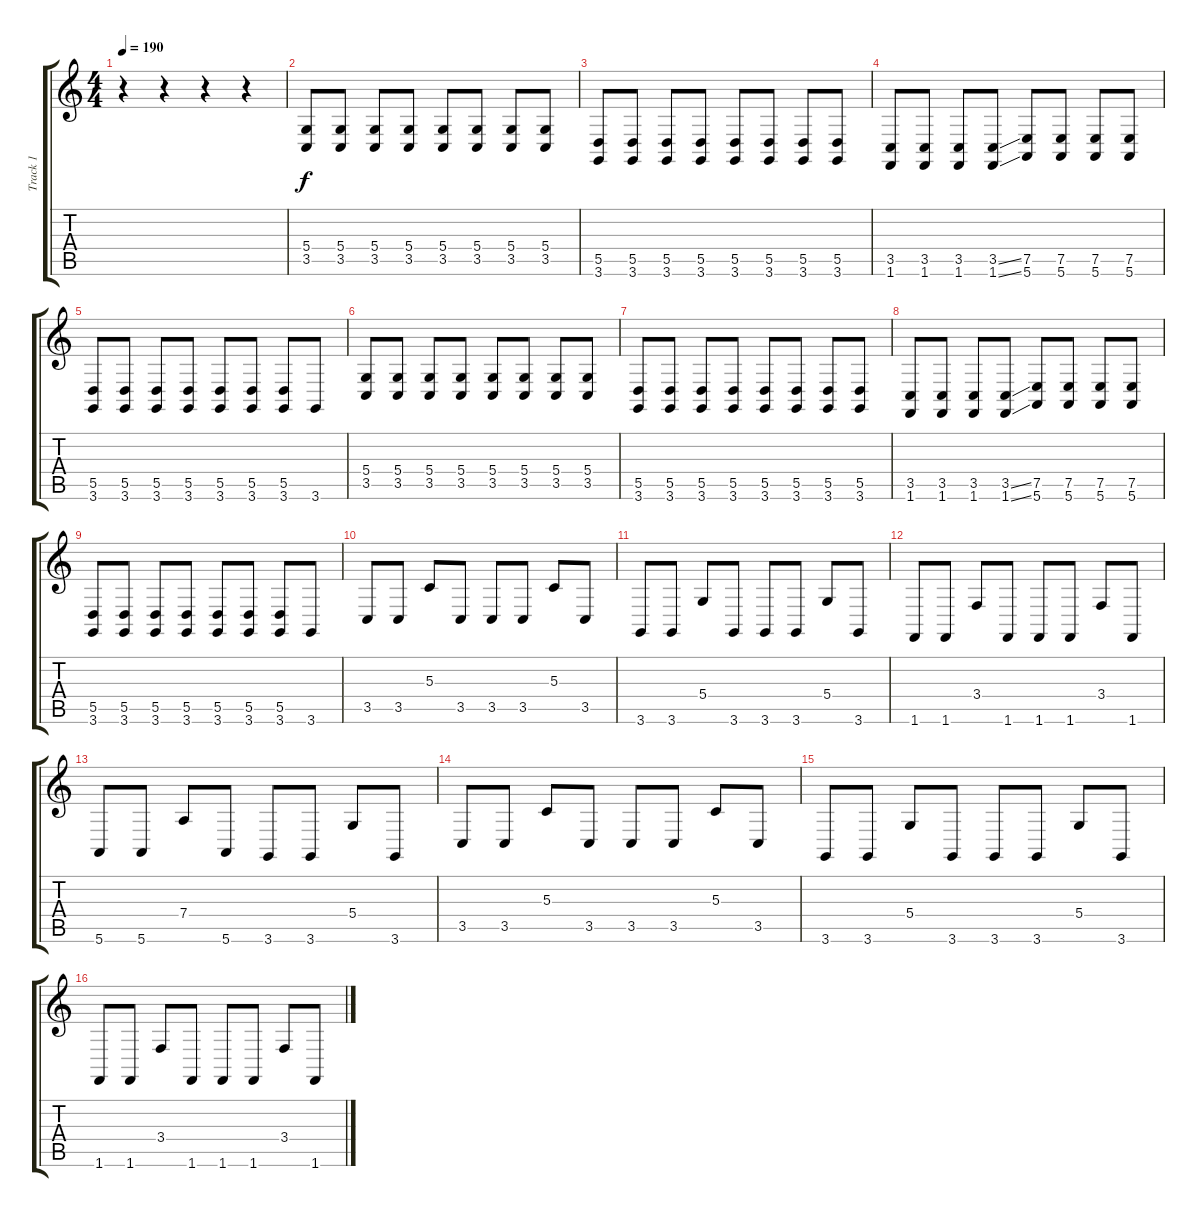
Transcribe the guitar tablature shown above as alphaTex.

\track ("Track 1" "Track 1") {instrument lead2sawtooth}
\staff {score tabs}
\tuning (E4 B3 G3 D3 A2 E2) {hide}
\ts (4 4)
\tempo 190
\clef g2
\ks c
r.4{dy f instrument lead2sawtooth} r.4 r.4 r.4 |
(5.4 3.5).8 (5.4 3.5).8 (5.4 3.5).8 (5.4 3.5).8 (5.4 3.5).8 (5.4 3.5).8 (5.4 3.5).8 (5.4 3.5).8 |
(5.5 3.6).8 (5.5 3.6).8 (5.5 3.6).8 (5.5 3.6).8 (5.5 3.6).8 (5.5 3.6).8 (5.5 3.6).8 (5.5 3.6).8 |
(3.5 1.6).8 (3.5 1.6).8 (3.5 1.6).8 (3.5{ss} 1.6{ss}).8 (7.5 5.6).8 (7.5 5.6).8 (7.5 5.6).8 (7.5 5.6).8 |
(5.5 3.6).8 (5.5 3.6).8 (5.5 3.6).8 (5.5 3.6).8 (5.5 3.6).8 (5.5 3.6).8 (5.5 3.6).8 3.6.8 |
(5.4 3.5).8 (5.4 3.5).8 (5.4 3.5).8 (5.4 3.5).8 (5.4 3.5).8 (5.4 3.5).8 (5.4 3.5).8 (5.4 3.5).8 |
(5.5 3.6).8 (5.5 3.6).8 (5.5 3.6).8 (5.5 3.6).8 (5.5 3.6).8 (5.5 3.6).8 (5.5 3.6).8 (5.5 3.6).8 |
(3.5 1.6).8 (3.5 1.6).8 (3.5 1.6).8 (3.5{ss} 1.6{ss}).8 (7.5 5.6).8 (7.5 5.6).8 (7.5 5.6).8 (7.5 5.6).8 |
(5.5 3.6).8 (5.5 3.6).8 (5.5 3.6).8 (5.5 3.6).8 (5.5 3.6).8 (5.5 3.6).8 (5.5 3.6).8 3.6.8 |
3.5.8 3.5.8 5.3.8 3.5.8 3.5.8 3.5.8 5.3.8 3.5.8 |
3.6.8 3.6.8 5.4.8 3.6.8 3.6.8 3.6.8 5.4.8 3.6.8 |
1.6.8 1.6.8 3.4.8 1.6.8 1.6.8 1.6.8 3.4.8 1.6.8 |
5.6.8 5.6.8 7.4.8 5.6.8 3.6.8 3.6.8 5.4.8 3.6.8 |
3.5.8 3.5.8 5.3.8 3.5.8 3.5.8 3.5.8 5.3.8 3.5.8 |
3.6.8 3.6.8 5.4.8 3.6.8 3.6.8 3.6.8 5.4.8 3.6.8 |
1.6.8 1.6.8 3.4.8 1.6.8 1.6.8 1.6.8 3.4.8 1.6.8
